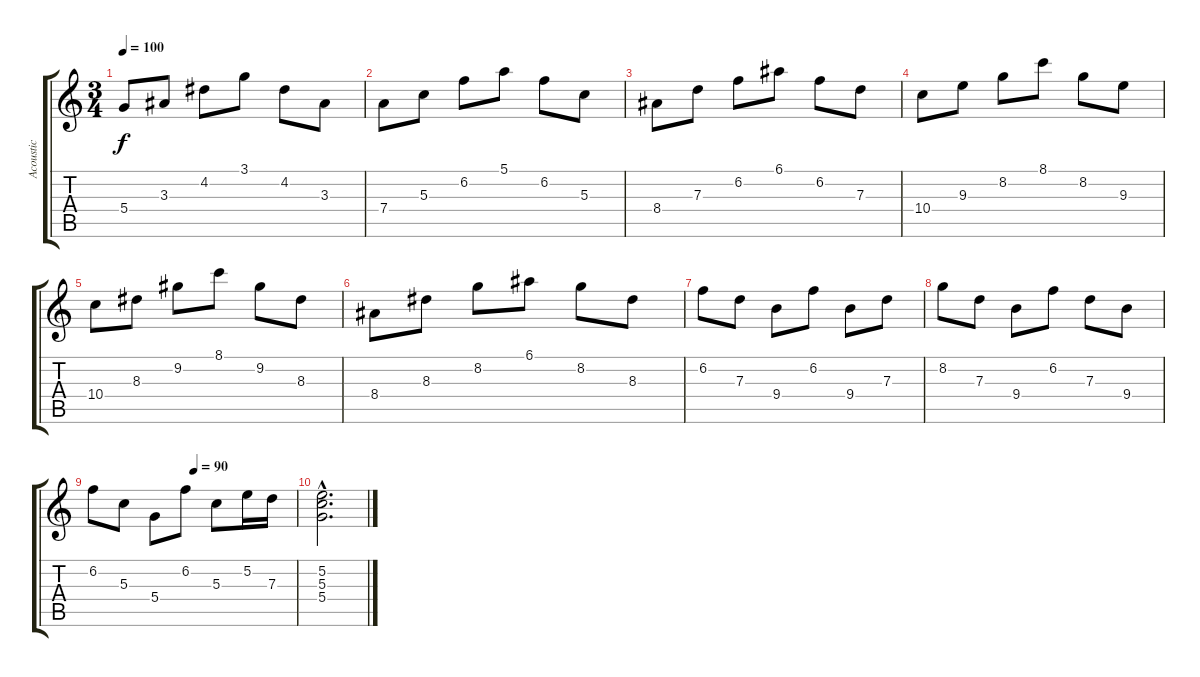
\track ("Acoustic" "Acoustic") {instrument acousticguitarnylon}
\staff {score tabs}
\tuning (E4 B3 G3 D3 A2 E2) {hide}
\ts (3 4)
\tempo 100
\clef g2
\ks c
5.4.8{dy f} 3.3.8 4.2.8 3.1.8 4.2.8 3.3.8 |
7.4.8 5.3.8 6.2.8 5.1.8 6.2.8 5.3.8 |
8.4.8 7.3.8 6.2.8 6.1.8 6.2.8 7.3.8 |
10.4.8 9.3.8 8.2.8 8.1.8 8.2.8 9.3.8 |
10.4.8 8.3.8 9.2.8 8.1.8 9.2.8 8.3.8 |
8.4.8 8.3.8 8.2.8 6.1.8 8.2.8 8.3.8 |
6.2.8 7.3.8 9.4.8 6.2.8 9.4.8 7.3.8 |
8.2.8 7.3.8 9.4.8 6.2.8 7.3.8 9.4.8 |
\tempo (90 0.5)
6.2.8 5.3.8 5.4.8 6.2.8 5.3.8 5.2.16 7.3.16 |
(5.2{hac} 5.3{hac} 5.4{hac}).2{d}
